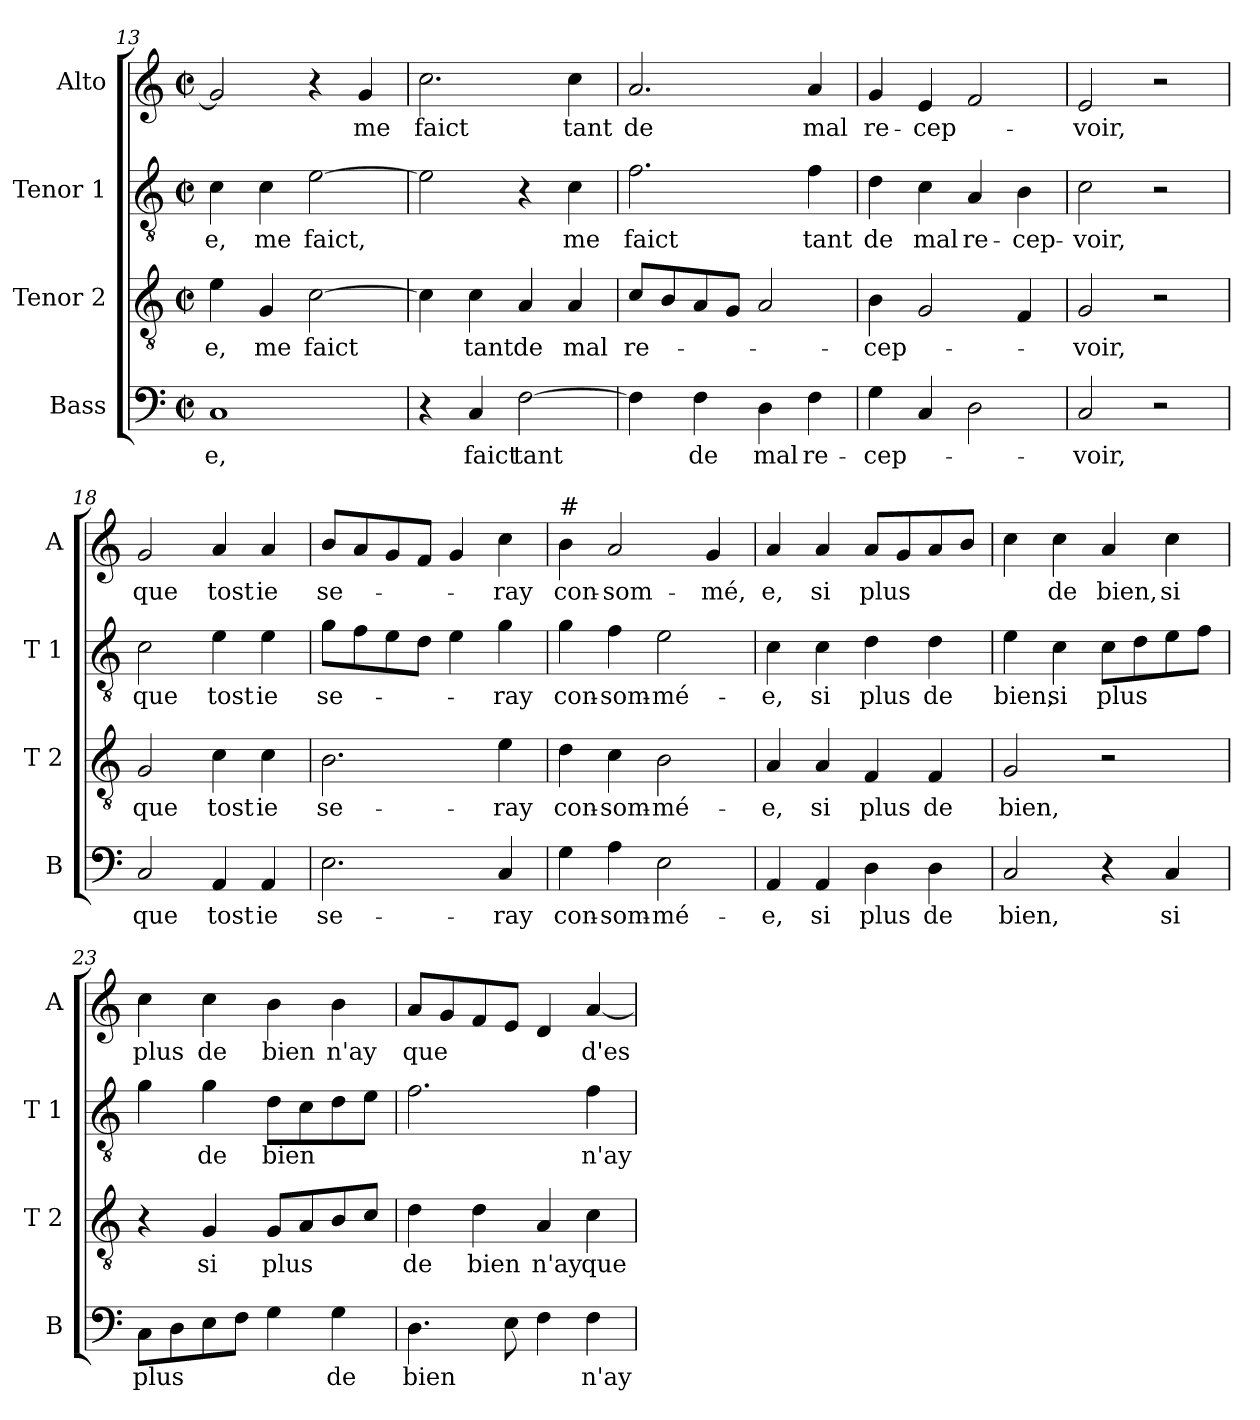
**kern	**text	**kern	**text	**kern	**text	**kern	**text
*part4	*part4	*part3	*part3	*part2	*part2	*part1	*part1
*staff4	*staff4	*staff3	*staff3	*staff2	*staff2	*staff1	*staff1
*I"Bass	*	*I"Tenor 2	*	*I"Tenor 1	*	*I"Alto	*
*I'B	*	*I'T 2	*	*I'T 1	*	*I'A	*
*clefF4	*	*clefGv2	*	*clefGv2	*	*clefG2	*
*k[]	*	*k[]	*	*k[]	*	*k[]	*
*C:	*	*C:	*	*C:	*	*C:	*
*M2/2	*	*M2/2	*	*M2/2	*	*M2/2	*
*met(c|)	*	*met(c|)	*	*met(c|)	*	*met(c|)	*
=13	=13	=13	=13	=13	=13	=13	=13
!	!LO:LY:b	!	!LO:LY:b	!	!LO:LY:b	!	!
1C	-e,	4e\	-e,	4c\	-e,	2g/]	.
!	!	!	!LO:LY:b	!	!LO:LY:b	!	!
.	.	4G/	me	4c\	me	.	.
!	!	!	!LO:LY:b	!	!LO:LY:b	!	!
.	.	[2c\	faict	[2e\	faict,	4r	.
!	!	!	!	!	!	!	!LO:LY:b
.	.	.	.	.	.	4g/	me
=14	=14	=14	=14	=14	=14	=14	=14
!	!	!	!	!	!	!	!LO:LY:b
4r	.	4c\]	.	2e\]	.	2.cc\	faict
!	!LO:LY:b	!	!LO:LY:b	!	!	!	!
4C/	faict	4c\	tant	.	.	.	.
!	!LO:LY:b	!	!LO:LY:b	!	!	!	!
[2F\	tant	4A/	de	4r	.	.	.
!	!	!	!LO:LY:b	!	!LO:LY:b	!	!LO:LY:b
.	.	4A/	mal	4c\	me	4cc\	tant
=15	=15	=15	=15	=15	=15	=15	=15
!	!	!	!LO:LY:b	!	!LO:LY:b	!	!LO:LY:b
4F\]	.	8c/L	re-	2.f\	faict	2.a/	de
.	.	8B/	.	.	.	.	.
!	!LO:LY:b	!	!	!	!	!	!
4F\	de	8A/	.	.	.	.	.
.	.	8G/J	.	.	.	.	.
!	!LO:LY:b	!	!	!	!	!	!
4D\	mal	2A/	.	.	.	.	.
!	!LO:LY:b	!	!	!	!LO:LY:b	!	!LO:LY:b
4F\	re-	.	.	4f\	tant	4a/	mal
!!LO:LB:g=z
=16	=16	=16	=16	=16	=16	=16	=16
!	!LO:LY:b	!	!LO:LY:b	!	!LO:LY:b	!	!LO:LY:b
4G\	-cep-	4B\	-cep-	4d\	de	4g/	re-
!	!	!	!	!	!LO:LY:b	!	!LO:LY:b
4C/	.	2G/	.	4c\	mal	4e/	-cep-
!	!	!	!	!	!LO:LY:b	!	!
2D\	.	.	.	4A/	re-	2f/	.
!	!	!	!	!	!LO:LY:b	!	!
.	.	4F/	.	4B\	-cep-	.	.
=17	=17	=17	=17	=17	=17	=17	=17
!	!LO:LY:b	!	!LO:LY:b	!	!LO:LY:b	!	!LO:LY:b
2C/	-voir,	2G/	-voir,	2c\	-voir,	2e/	-voir,
2r	.	2r	.	2r	.	2r	.
=18	=18	=18	=18	=18	=18	=18	=18
!	!LO:LY:b	!	!LO:LY:b	!	!LO:LY:b	!	!LO:LY:b
2C/	que	2G/	que	2c\	que	2g/	que
!	!LO:LY:b	!	!LO:LY:b	!	!LO:LY:b	!	!LO:LY:b
4AA/	tost	4c\	tost	4e\	tost	4a/	tost
!	!LO:LY:b	!	!LO:LY:b	!	!LO:LY:b	!	!LO:LY:b
4AA/	ie	4c\	ie	4e\	ie	4a/	ie
=19	=19	=19	=19	=19	=19	=19	=19
!	!LO:LY:b	!	!LO:LY:b	!	!LO:LY:b	!	!LO:LY:b
2.E\	se-	2.B\	se-	8g\L	se-	8b/L	se-
.	.	.	.	8f\	.	8a/	.
.	.	.	.	8e\	.	8g/	.
.	.	.	.	8d\J	.	8f/J	.
.	.	.	.	4e\	.	4g/	.
!	!LO:LY:b	!	!LO:LY:b	!	!LO:LY:b	!	!LO:LY:b
4C/	-ray	4e\	-ray	4g\	-ray	4cc\	-ray
=20	=20	=20	=20	=20	=20	=20	=20
!	!	!	!	!	!	!LO:TX:a:t=#	!
!	!LO:LY:b	!	!LO:LY:b	!	!LO:LY:b	!	!LO:LY:b
4G\	con-	4d\	con-	4g\	con-	4b\	con-
!	!LO:LY:b	!	!LO:LY:b	!	!LO:LY:b	!	!LO:LY:b
4A\	-som-	4c\	-som-	4f\	-som-	2a/	-som-
!	!LO:LY:b	!	!LO:LY:b	!	!LO:LY:b	!	!
2E\	-mé-	2B\	-mé-	2e\	-mé-	.	.
!	!	!	!	!	!	!	!LO:LY:b
.	.	.	.	.	.	4g/	-mé,
!!LO:LB:g=z
=21	=21	=21	=21	=21	=21	=21	=21
!	!LO:LY:b	!	!LO:LY:b	!	!LO:LY:b	!	!LO:LY:b
4AA/	-e,	4A/	-e,	4c\	-e,	4a/	e,
!	!LO:LY:b	!	!LO:LY:b	!	!LO:LY:b	!	!LO:LY:b
4AA/	si	4A/	si	4c\	si	4a/	si
!	!LO:LY:b	!	!LO:LY:b	!	!LO:LY:b	!	!LO:LY:b
4D\	plus	4F/	plus	4d\	plus	8a/L	plus
.	.	.	.	.	.	8g/	.
!	!LO:LY:b	!	!LO:LY:b	!	!LO:LY:b	!	!
4D\	de	4F/	de	4d\	de	8a/	.
.	.	.	.	.	.	8b/J	.
=22	=22	=22	=22	=22	=22	=22	=22
!	!LO:LY:b	!	!LO:LY:b	!	!LO:LY:b	!	!
2C/	bien,	2G/	bien,	4e\	bien,	4cc\	.
!	!	!	!	!	!LO:LY:b	!	!LO:LY:b
.	.	.	.	4c\	si	4cc\	de
!	!	!	!	!	!LO:LY:b	!	!LO:LY:b
4r	.	2r	.	8c\L	plus	4a/	bien,
.	.	.	.	8d\	.	.	.
!	!LO:LY:b	!	!	!	!	!	!LO:LY:b
4C/	si	.	.	8e\	.	4cc\	si
.	.	.	.	8f\J	.	.	.
=23	=23	=23	=23	=23	=23	=23	=23
!	!LO:LY:b	!	!	!	!	!	!LO:LY:b
8C\L	plus	4r	.	4g\	.	4cc\	plus
8D\	.	.	.	.	.	.	.
!	!	!	!LO:LY:b	!	!LO:LY:b	!	!LO:LY:b
8E\	.	4G/	si	4g\	de	4cc\	de
8F\J	.	.	.	.	.	.	.
!	!	!	!LO:LY:b	!	!LO:LY:b	!	!LO:LY:b
4G\	.	8G/L	plus	8d\L	bien	4b\	bien
.	.	8A/	.	8c\	.	.	.
!	!LO:LY:b	!	!	!	!	!	!LO:LY:b
4G\	de	8B/	.	8d\	.	4b\	n'ay
.	.	8c/J	.	8e\J	.	.	.
=24	=24	=24	=24	=24	=24	=24	=24
!	!LO:LY:b	!	!LO:LY:b	!	!	!	!LO:LY:b
4.D\	bien	4d\	de	2.f\	.	8a/L	que
.	.	.	.	.	.	8g/	.
!	!	!	!LO:LY:b	!	!	!	!
.	.	4d\	bien	.	.	8f/	.
8E\	.	.	.	.	.	8e/J	.
!	!	!	!LO:LY:b	!	!	!	!
4F\	.	4A/	n'ay	.	.	4d/	.
!	!LO:LY:b	!	!LO:LY:b	!	!LO:LY:b	!	!LO:LY:b
4F\	n'ay	4c\	que	4f\	n'ay	[4a/	d'es-
=	=	=	=	=	=	=	=
*-	*-	*-	*-	*-	*-	*-	*-
